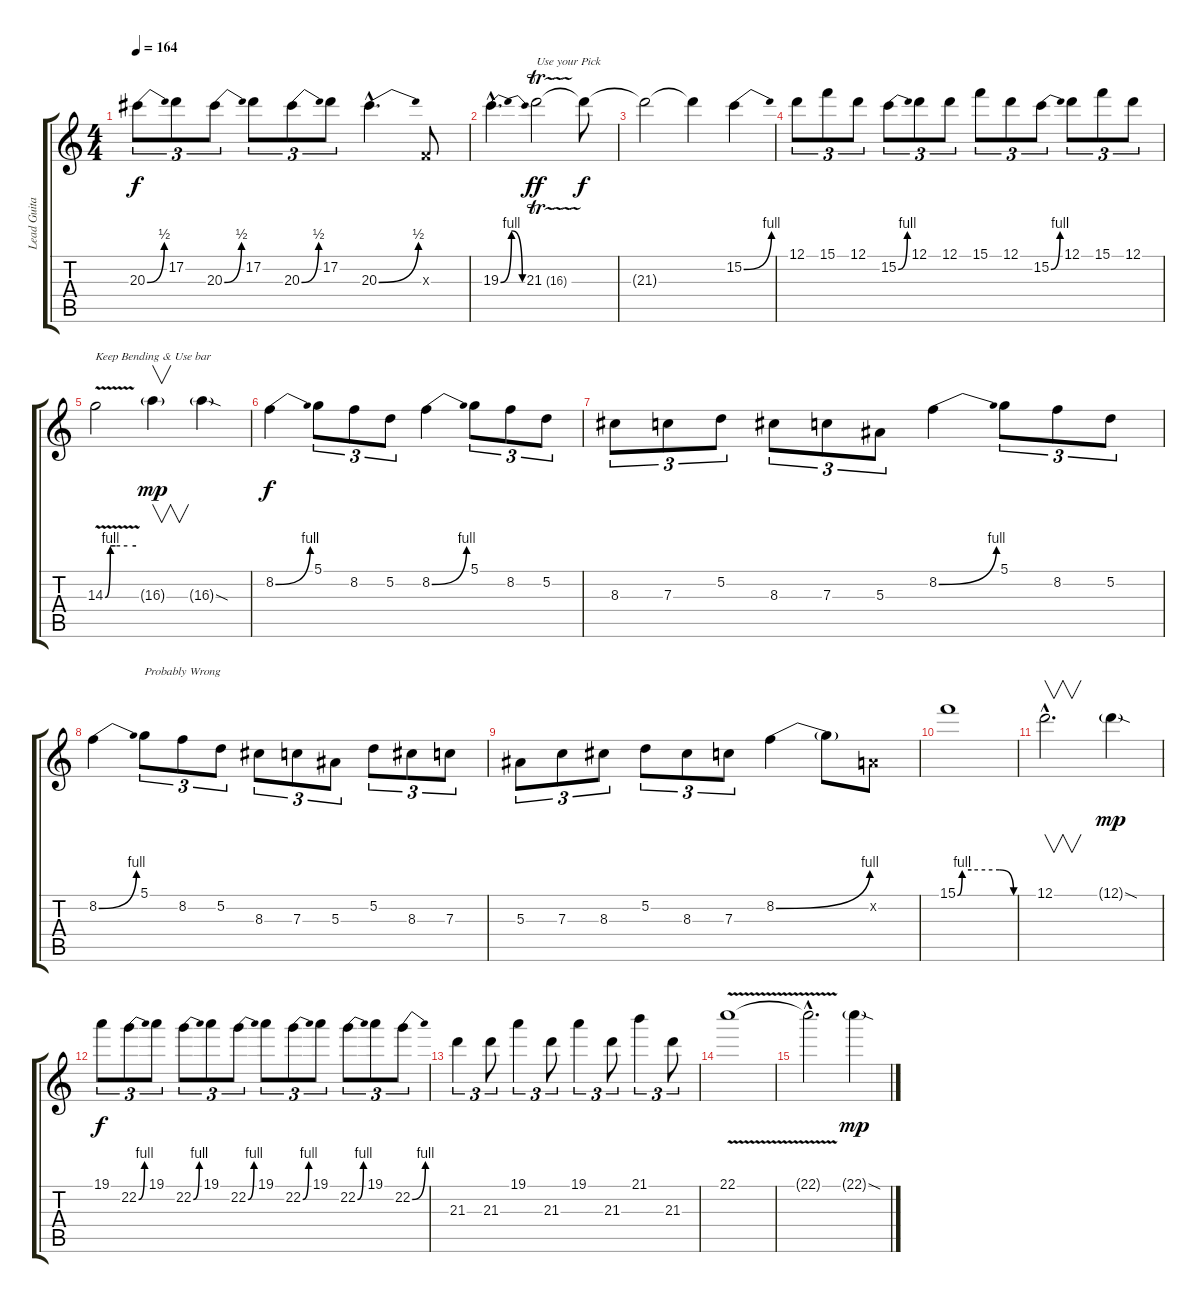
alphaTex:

\track ("Lead Guitar" "Lead Guita") {instrument overdrivenguitar}
\staff {score tabs}
\tuning (D4 A3 F3 C3 G2 D2) {hide}
\ts (4 4)
\tempo 164
\clef g2
\ks c
20.3{be (bend 0 0 60 2)}.8{tu (3 2) dy f} 17.2.8{tu (3 2)} 20.3{be (bend 0 0 60 2)}.8{tu (3 2)} 17.2.8{tu (3 2)} 20.3{be (bend 0 0 60 2)}.8{tu (3 2)} 17.2.8{tu (3 2)} 20.3{be (bend 0 0 60 2) hac}.4{d} 0.3{x}.8 |
19.3{be (bendrelease 0 0 15 4 45 4 60 0) hac}.4{d} 21.3{tr (16 32)}.2{txt "Use your Pick" dy ff} 21.3{t}.8{dy f} |
21.3{t}.2 21.3{t}.4 15.2{be (bend 0 0 60 4)}.4 |
12.1.8{tu (3 2) txt " "} 15.1.8{tu (3 2)} 12.1.8{tu (3 2)} 15.2{be (bend 0 0 60 4)}.8{tu (3 2)} 12.1.8{tu (3 2)} 12.1.8{tu (3 2)} 15.1.8{tu (3 2)} 12.1.8{tu (3 2)} 15.2{be (bend 0 0 60 4)}.8{tu (3 2)} 12.1.8{tu (3 2)} 15.1.8{tu (3 2)} 12.1.8{tu (3 2)} |
14.3{be (custom 0 0 10 4 20 4 43 4 60 4) v}.2{txt "Keep Bending & Use bar"} 16.3{g}.4{v dy mp} 16.3{sod g}.4 |
8.2{be (bend 0 0 60 4)}.4{dy f} 5.1.8{tu (3 2)} 8.2.8{tu (3 2)} 5.2.8{tu (3 2)} 8.2{be (bend 0 0 60 4)}.4 5.1.8{tu (3 2)} 8.2.8{tu (3 2)} 5.2.8{tu (3 2)} |
8.3.8{tu (3 2)} 7.3.8{tu (3 2)} 5.2.8{tu (3 2)} 8.3.8{tu (3 2)} 7.3.8{tu (3 2)} 5.3.8{tu (3 2)} 8.2{be (bend 0 0 60 4)}.4 5.1.8{tu (3 2)} 8.2.8{tu (3 2)} 5.2.8{tu (3 2)} |
8.2{be (bend 0 0 60 4)}.4 5.1.8{tu (3 2) txt "Probably Wrong"} 8.2.8{tu (3 2)} 5.2.8{tu (3 2)} 8.3.8{tu (3 2)} 7.3.8{tu (3 2)} 5.3.8{tu (3 2)} 5.2.8{tu (3 2)} 8.3.8{tu (3 2)} 7.3.8{tu (3 2)} |
5.3.8{tu (3 2)} 7.3.8{tu (3 2)} 8.3.8{tu (3 2)} 5.2.8{tu (3 2)} 8.3.8{tu (3 2)} 7.3.8{tu (3 2)} 8.2{be (bend 0 0 60 4)}.4 8.2{t}.8 0.2{x}.8 |
15.1{be (custom 0 0 5 4 15 4 45 4 60 0)}.1 |
12.1{hac}.2{v d} 12.1{sod g}.4{dy mp} |
19.1.8{tu (3 2) dy f} 22.2{be (bend 0 0 60 4)}.8{tu (3 2)} 19.1.8{tu (3 2)} 22.2{be (bend 0 0 60 4)}.8{tu (3 2)} 19.1.8{tu (3 2)} 22.2{be (bend 0 0 60 4)}.8{tu (3 2)} 19.1.8{tu (3 2)} 22.2{be (bend 0 0 60 4)}.8{tu (3 2)} 19.1.8{tu (3 2)} 22.2{be (bend 0 0 60 4)}.8{tu (3 2)} 19.1.8{tu (3 2)} 22.2{be (bend 0 0 60 4)}.8{tu (3 2)} |
21.3.4{tu (3 2)} 21.3.8{tu (3 2)} 19.1.4{tu (3 2)} 21.3.8{tu (3 2)} 19.1.4{tu (3 2)} 21.3.8{tu (3 2)} 21.1.4{tu (3 2)} 21.3.8{tu (3 2)} |
22.1{v}.1 |
22.1{hac t}.2{d} 22.1{sod g}.4{dy mp}
